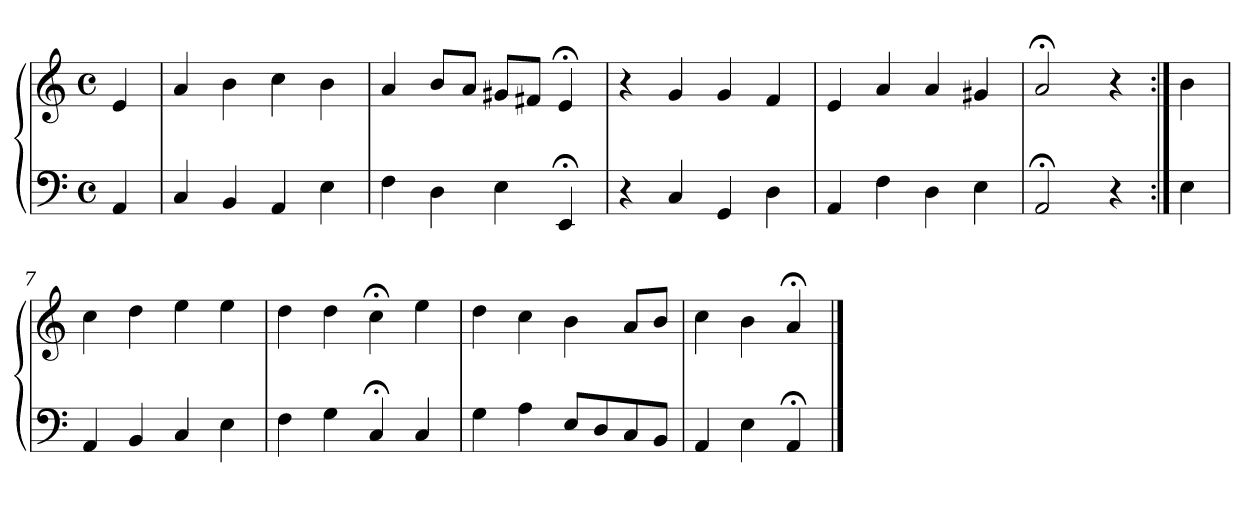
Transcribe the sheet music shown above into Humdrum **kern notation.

**kern	**kern
*part1	*part1
*staff2	*staff1
*clefF4	*clefG2
*M4/4	*M4/4
*met(c)	*met(c)
=	=
4AA	4e
=1	=1
4C	4a
4BB	4b
4AA	4cc
4E	4b
=2	=2
4F	4a
4D	8bL
.	8aJ
4E	8g#XL
.	8f#XJ
4EE;<	4e;<
=3	=3
4r	4r
4C	4g
4GG	4g
4D	4f
=4	=4
4AA	4e
4F	4a
4D	4a
4E	4g#X
=5	=5
2AA;<	2a;<
4r	4r
=6:|!	=6:|!
4E	4b
=7	=7
4AA	4cc
4BB	4dd
4C	4ee
4E	4ee
!!LO:LB:g=z
=8	=8
4F	4dd
4G	4dd
4C;<	4cc;<
4C	4ee
=9	=9
4G	4dd
4A	4cc
8EL	4b
8D	.
8C	8aL
8BBJ	8bJ
=10	=10
4AA	4cc
4E	4b
4AA;<	4a;<
==	==
*-	*-
